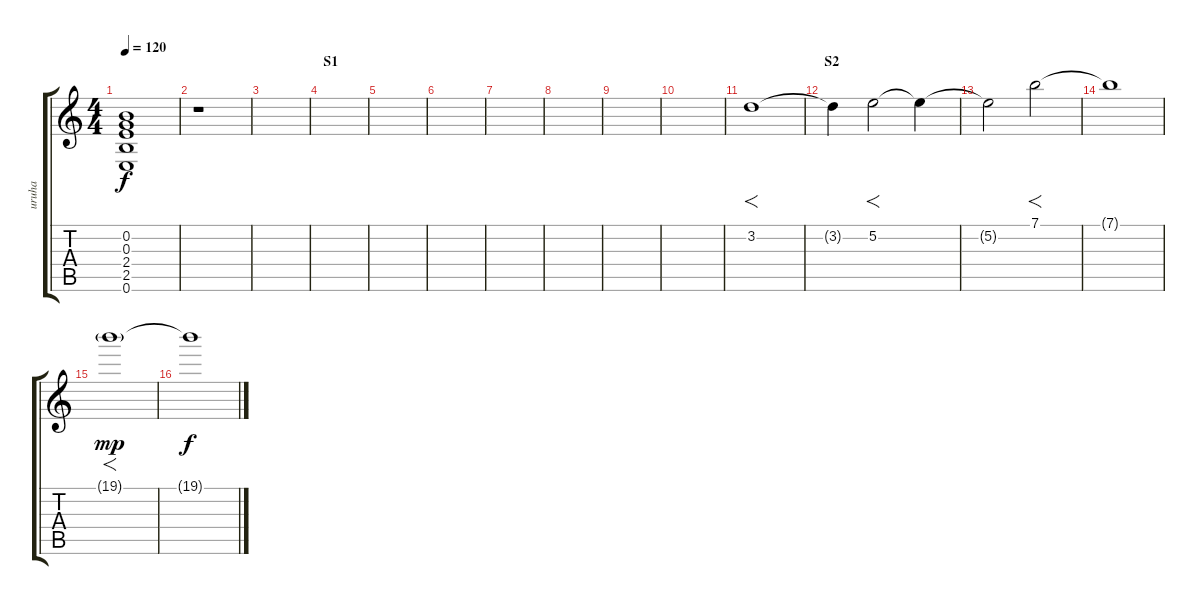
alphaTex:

\track ("uruha" "uruha") {instrument distortionguitar}
\staff {score tabs}
\tuning (E4 B3 G3 D3 A2 E2) {hide}
\ts (4 4)
\tempo 120
\clef g2
\ks c
(0.2 0.3 2.4 2.5 0.6).1{dy f} |
r.1 |
|
\section ("" "S1")
|
|
|
|
|
|
|
3.2.1{f volume 8 instrument distortionguitar} |
\section ("" "S2")
3.2{t}.4 5.2.2{f} 5.2{t}.4 |
5.2{t}.2 7.1.2{f} |
7.1{t}.1 |
19.1{g}.1{f dy mp} |
19.1{t}.1{dy f}
